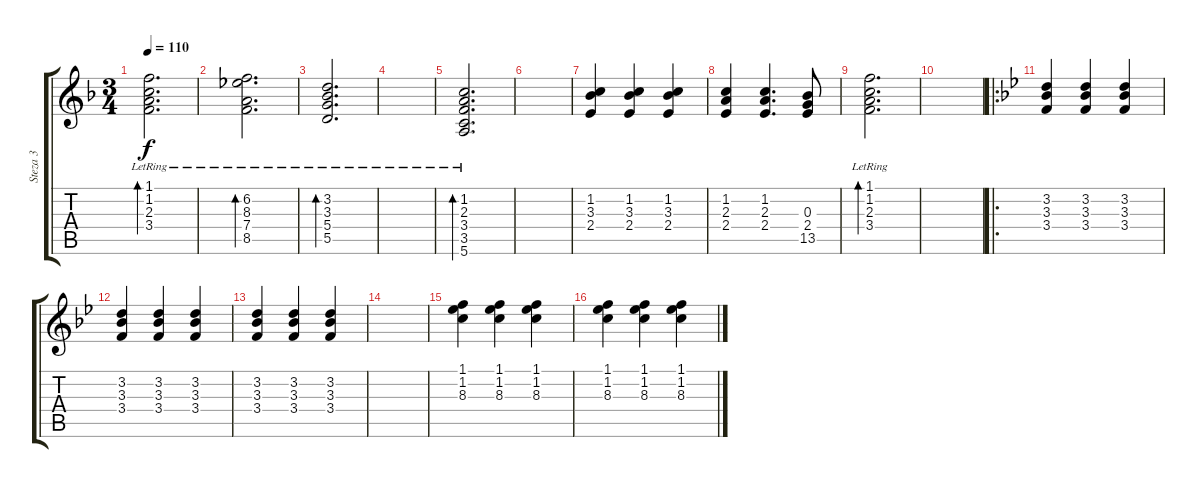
\track ("Steza 3" "Steza 3") {instrument acousticguitarsteel}
\staff {score tabs}
\tuning (E4 B3 G3 D3 A2 E2) {hide}
\ts (3 4)
\tempo 110
\clef g2
\ks f
(1.1 1.2{lr} 2.3 3.4).2{d bd 480 dy f} |
(6.2{lr} 8.3 7.4 8.5{lr}).2{d bd 480} |
(3.2 3.3{lr} 5.4{lr} 5.5{lr}).2{d bd 480} |
|
(1.2{lr} 2.3 3.4 3.5 5.6).2{d bd 480} |
|
(1.2 3.3 2.4).4 (1.2 3.3 2.4).4 (1.2 3.3 2.4).4 |
(1.2 2.3 2.4).4 (1.2 2.3 2.4).4{d} (0.3 2.4 13.5).8 |
(1.1 1.2{lr} 2.3 3.4).2{d bd 480} |
|
\ro
\ks bb
(3.2 3.3 3.4).4 (3.2 3.3 3.4).4 (3.2 3.3 3.4).4 |
(3.2 3.3 3.4).4 (3.2 3.3 3.4).4 (3.2 3.3 3.4).4 |
(3.2 3.3 3.4).4 (3.2 3.3 3.4).4 (3.2 3.3 3.4).4 |
|
(1.1 1.2 8.3).4 (1.1 1.2 8.3).4 (1.1 1.2 8.3).4 |
(1.1 1.2 8.3).4 (1.1 1.2 8.3).4 (1.1 1.2 8.3).4
